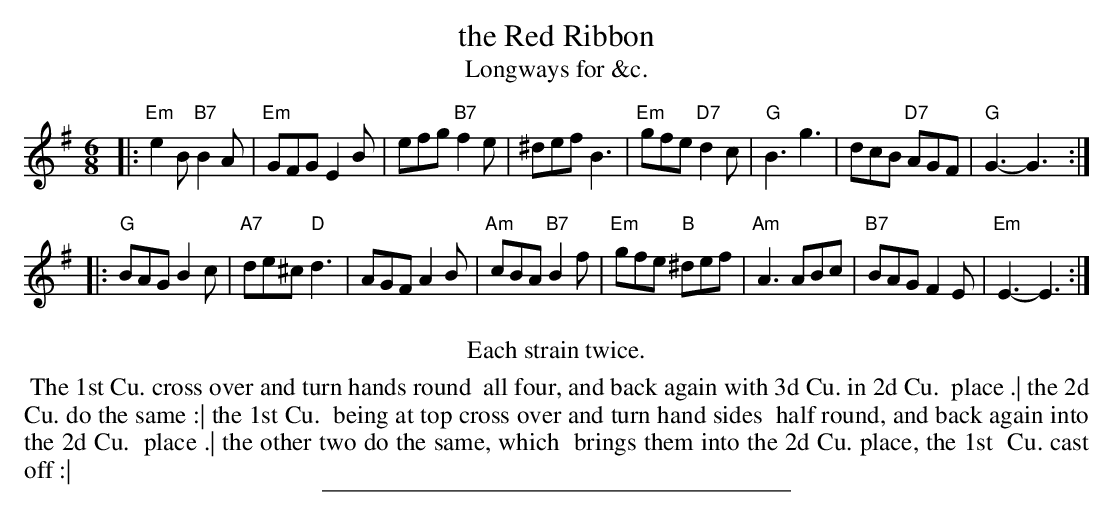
X:1
T: the Red Ribbon
T: Longways for &c.
M: 6/8
L: 1/8
K: Em
|:\
"Em"e2B "B7"B2A | "Em"GFG E2B | efg "B7"f2e | ^def B3 |\
"Em"gfe "D7"d2c | "G"B3 g3 | dcB "D7"AGF | "G"G3- G3 :|
|:\
"G"BAG B2c | "A7"de^c "D"d3 | AGF A2B | "Am"cBA "B7"B2f |\
"Em"gfe "B"^def | "Am"A3 ABc | "B7"BAG F2E | "Em"E3- E3 :|
